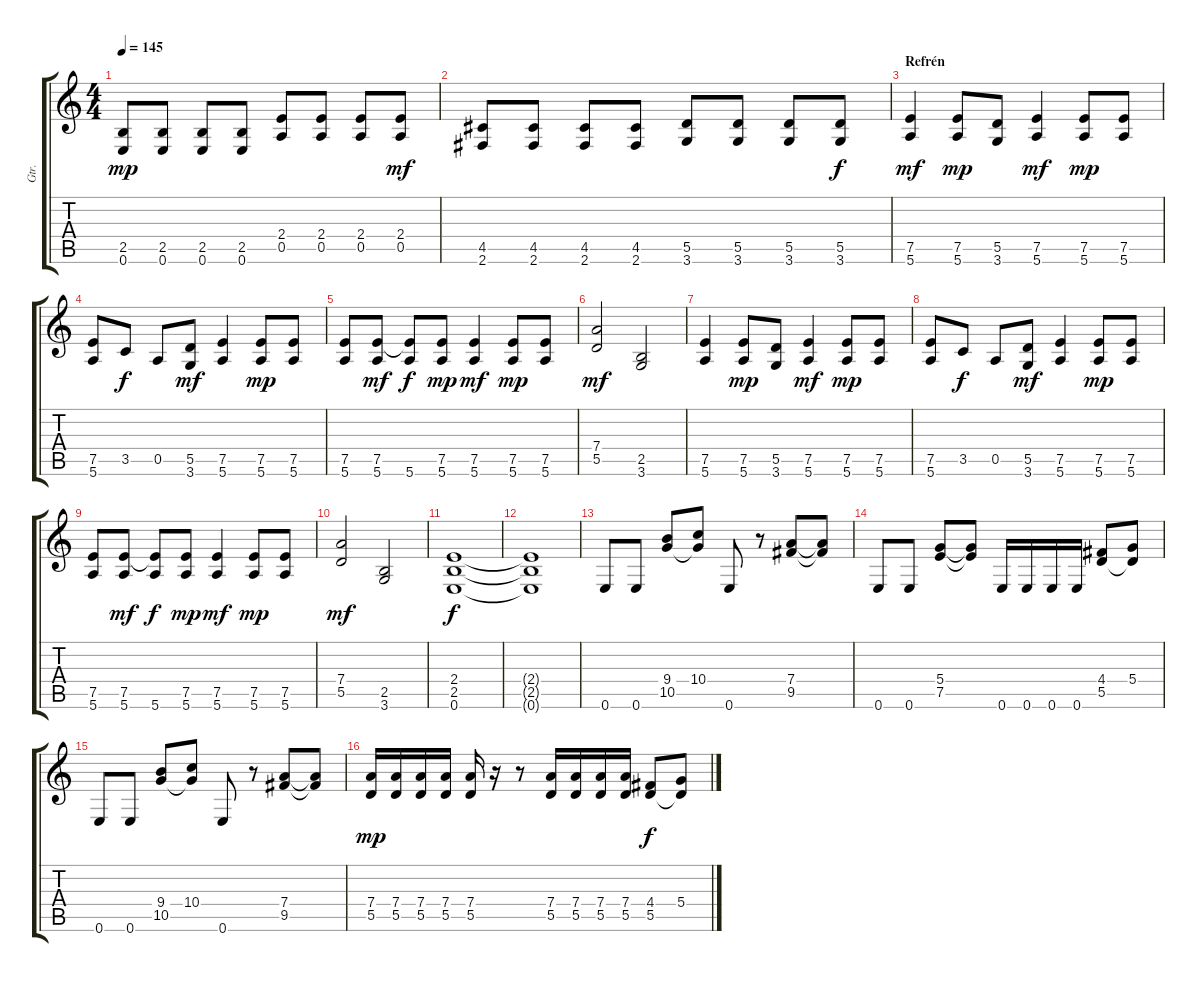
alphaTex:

\track ("Gtr." "Gtr.") {instrument overdrivenguitar}
\staff {score tabs}
\tuning (E4 B3 G3 D3 A2 E2) {hide}
\ts (4 4)
\tempo 145
\clef g2
\ks c
(2.5 0.6).8{dy mp} (2.5 0.6).8 (2.5 0.6).8 (2.5 0.6).8 (2.4 0.5).8 (2.4 0.5).8 (2.4 0.5).8 (2.4 0.5).8{dy mf} |
(4.5 2.6).8 (4.5 2.6).8 (4.5 2.6).8 (4.5 2.6).8 (5.5 3.6).8 (5.5 3.6).8 (5.5 3.6).8 (5.5 3.6).8{dy f} |
\section ("" "Refrén")
(7.5 5.6).4{dy mf} (7.5 5.6).8{dy mp} (5.5 3.6).8 (7.5 5.6).4{dy mf} (7.5 5.6).8{dy mp} (7.5 5.6).8 |
(7.5 5.6).8 3.5.8{dy f} 0.5.8 (5.5 3.6).8{dy mf} (7.5 5.6).4 (7.5 5.6).8{dy mp} (7.5 5.6).8 |
(7.5 5.6).8 (7.5 5.6).8{dy mf} (7.5{t} 5.6).8{dy f} (7.5 5.6).8{dy mp} (7.5 5.6).4{dy mf} (7.5 5.6).8{dy mp} (7.5 5.6).8 |
(7.4 5.5).2{dy mf} (2.5 3.6).2 |
(7.5 5.6).4 (7.5 5.6).8{dy mp} (5.5 3.6).8 (7.5 5.6).4{dy mf} (7.5 5.6).8{dy mp} (7.5 5.6).8 |
(7.5 5.6).8 3.5.8{dy f} 0.5.8 (5.5 3.6).8{dy mf} (7.5 5.6).4 (7.5 5.6).8{dy mp} (7.5 5.6).8 |
(7.5 5.6).8 (7.5 5.6).8{dy mf} (7.5{t} 5.6).8{dy f} (7.5 5.6).8{dy mp} (7.5 5.6).4{dy mf} (7.5 5.6).8{dy mp} (7.5 5.6).8 |
(7.4 5.5).2{dy mf} (2.5 3.6).2 |
(2.4 2.5 0.6).1{dy f} |
(2.4{t} 2.5{t} 0.6{t}).1 |
0.6.8 0.6.8 (9.4 10.5).8 (10.4 10.5{t}).8 0.6.8 r.8 (7.4 9.5).8 (7.4{t} 9.5{t}).8 |
0.6.8 0.6.8 (5.4 7.5).8 (5.4{t} 7.5{t}).8 0.6.16 0.6.16 0.6.16 0.6.16 (4.4 5.5).8 (5.4 5.5{t}).8 |
0.6.8 0.6.8 (9.4 10.5).8 (10.4 10.5{t}).8 0.6.8 r.8 (7.4 9.5).8 (7.4{t} 9.5{t}).8 |
(7.4 5.5).16{dy mp} (7.4 5.5).16 (7.4 5.5).16 (7.4 5.5).16 (7.4 5.5).16 r.16 r.8 (7.4 5.5).16 (7.4 5.5).16 (7.4 5.5).16 (7.4 5.5).16 (4.4 5.5).8{dy f} (5.4 5.5{t}).8
